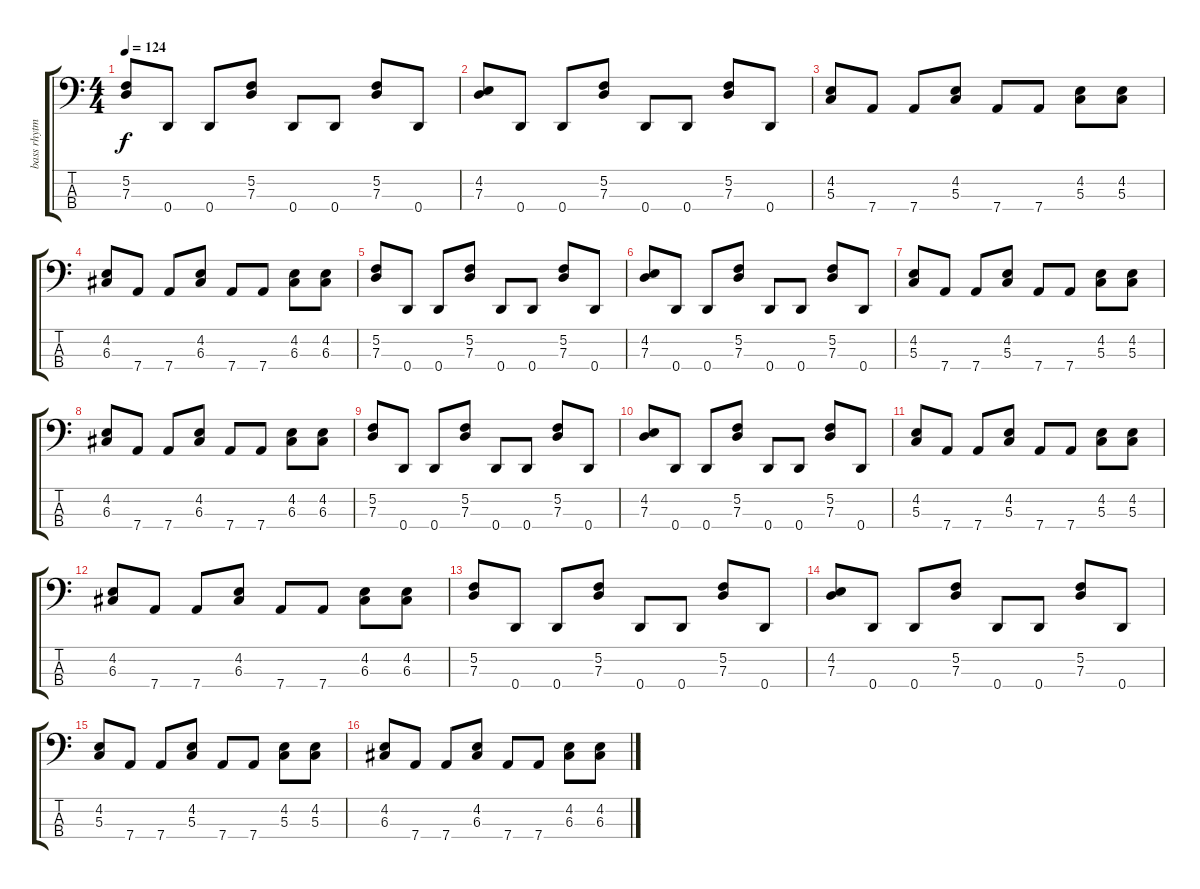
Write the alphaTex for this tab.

\track ("bass rhytm 1" "bass rhytm") {instrument distortionguitar}
\staff {score tabs}
\tuning (F2 C2 G1 D1) {hide}
\ts (4 4)
\tempo 124
\clef f4
\ks c
(5.2 7.3).8{dy f} 0.4.8 0.4.8 (5.2 7.3).8 0.4.8 0.4.8 (5.2 7.3).8 0.4.8 |
(4.2 7.3).8 0.4.8 0.4.8 (5.2 7.3).8 0.4.8 0.4.8 (5.2 7.3).8 0.4.8 |
(4.2 5.3).8 7.4.8 7.4.8 (4.2 5.3).8 7.4.8 7.4.8 (4.2 5.3).8 (4.2 5.3).8 |
(4.2 6.3).8 7.4.8 7.4.8 (4.2 6.3).8 7.4.8 7.4.8 (4.2 6.3).8 (4.2 6.3).8 |
(5.2 7.3).8 0.4.8 0.4.8 (5.2 7.3).8 0.4.8 0.4.8 (5.2 7.3).8 0.4.8 |
(4.2 7.3).8 0.4.8 0.4.8 (5.2 7.3).8 0.4.8 0.4.8 (5.2 7.3).8 0.4.8 |
(4.2 5.3).8 7.4.8 7.4.8 (4.2 5.3).8 7.4.8 7.4.8 (4.2 5.3).8 (4.2 5.3).8 |
(4.2 6.3).8 7.4.8 7.4.8 (4.2 6.3).8 7.4.8 7.4.8 (4.2 6.3).8 (4.2 6.3).8 |
(5.2 7.3).8 0.4.8 0.4.8 (5.2 7.3).8 0.4.8 0.4.8 (5.2 7.3).8 0.4.8 |
(4.2 7.3).8 0.4.8 0.4.8 (5.2 7.3).8 0.4.8 0.4.8 (5.2 7.3).8 0.4.8 |
(4.2 5.3).8 7.4.8 7.4.8 (4.2 5.3).8 7.4.8 7.4.8 (4.2 5.3).8 (4.2 5.3).8 |
(4.2 6.3).8 7.4.8 7.4.8 (4.2 6.3).8 7.4.8 7.4.8 (4.2 6.3).8 (4.2 6.3).8 |
(5.2 7.3).8 0.4.8 0.4.8 (5.2 7.3).8 0.4.8 0.4.8 (5.2 7.3).8 0.4.8 |
(4.2 7.3).8 0.4.8 0.4.8 (5.2 7.3).8 0.4.8 0.4.8 (5.2 7.3).8 0.4.8 |
(4.2 5.3).8 7.4.8 7.4.8 (4.2 5.3).8 7.4.8 7.4.8 (4.2 5.3).8 (4.2 5.3).8 |
(4.2 6.3).8 7.4.8 7.4.8 (4.2 6.3).8 7.4.8 7.4.8 (4.2 6.3).8 (4.2 6.3).8
